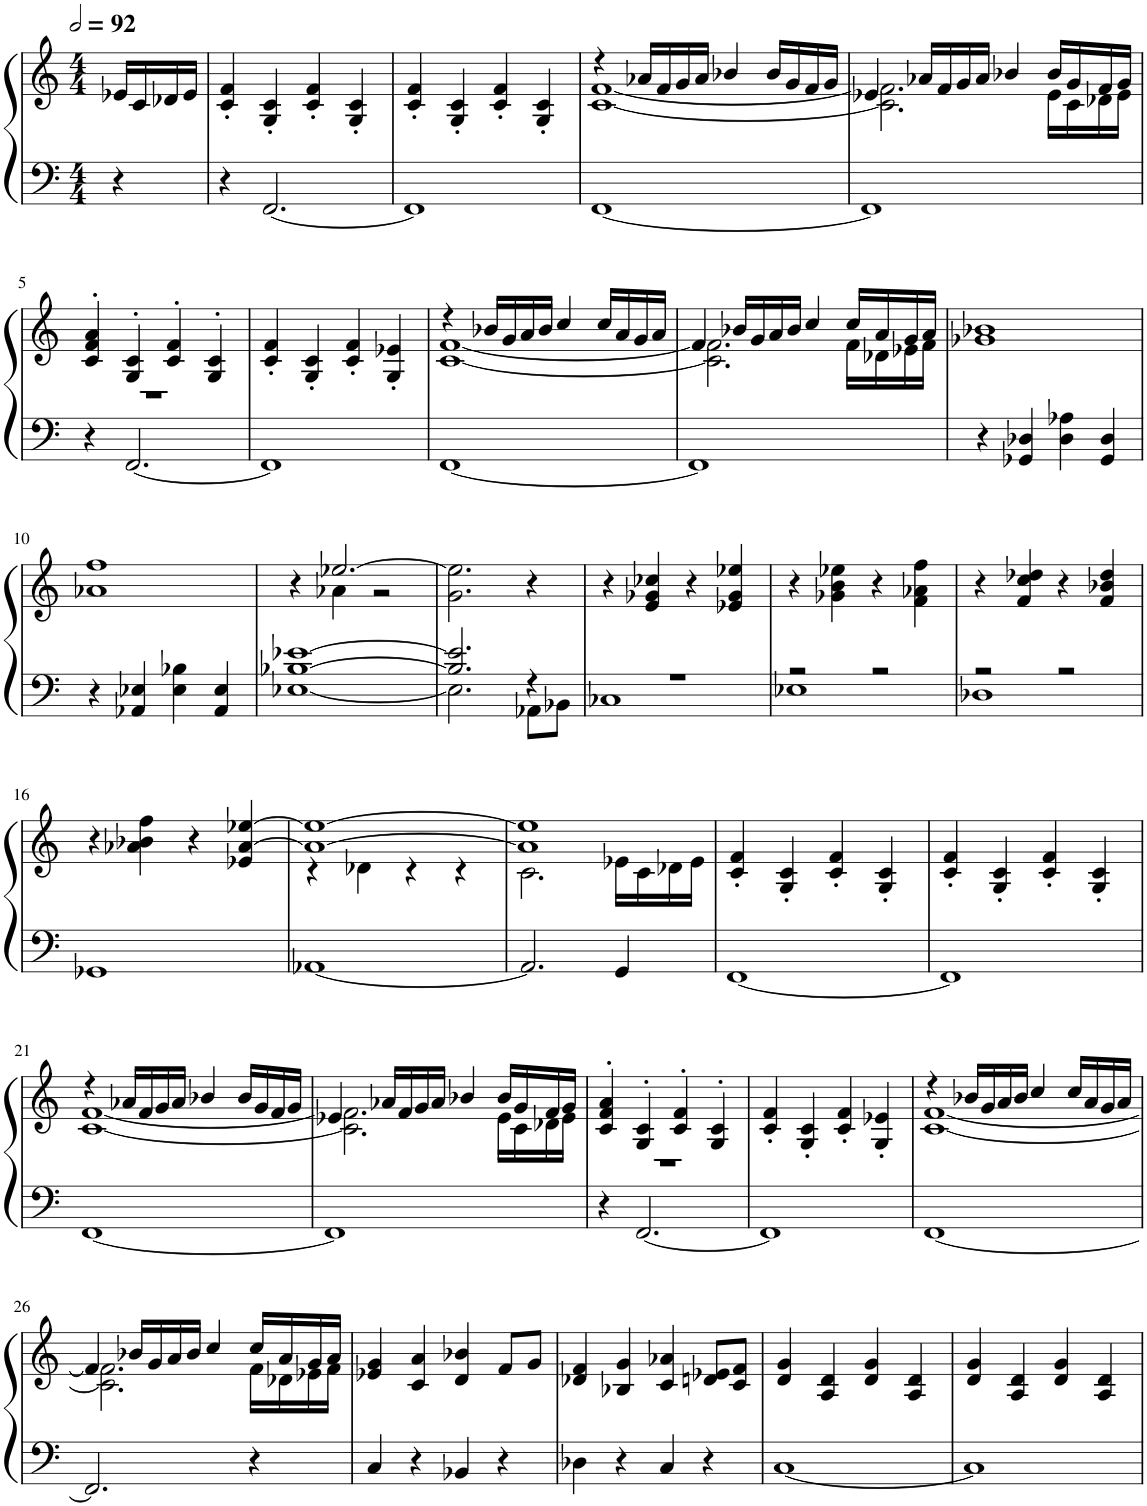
**kern	**kern
*part1	*part1
*staff2	*staff1
*I"Piano	*
*I'Pno.	*
*clefF4	*clefG2
*k[]	*k[]
*M4/4	*M4/4
*MM184	*MM184
=	=
4r	16e-X/LL
.	16c/
.	16d-X/
.	16e-/JJ
=1	=1
4r	4c/' 4f/'
[2.FF/	4G/' 4c/'
.	4c/' 4f/'
.	4G/' 4c/'
=2	=2
1FF]	4c/' 4f/'
.	4G/' 4c/'
.	4c/' 4f/'
.	4G/' 4c/'
=3	=3
*	*^
[1FF	4r	[1c [1f
.	16a-X/LL	.
.	16f/	.
.	16g/	.
.	16a-/JJ	.
.	4b-X/	.
.	16b-/LL	.
.	16g/	.
.	16f/	.
.	16g/JJ	.
=4	=4	=4
1FF]	4e-X/	2.c\] 2.f\]
.	16a-X/LL	.
.	16f/	.
.	16g/	.
.	16a-/JJ	.
.	4b-X/	.
.	16b-/LL	16e-\LL
.	16g/	16c\
.	16f/	16d-X\
.	16g/JJ	16e-\JJ
!!LO:LB:g=z	!!
=5	=5	=5
4r	4c/' 4f/' 4a/'	1r
[2.FF/	4G/' 4c/'	.
.	4c/' 4f/'	.
.	4G/' 4c/'	.
*	*v	*v
=6	=6
1FF]	4c/' 4f/'
.	4G/' 4c/'
.	4c/' 4f/'
.	4G/' 4e-X/'
=7	=7
*	*^
[1FF	4r	[1c [1f
.	16b-X/LL	.
.	16g/	.
.	16a/	.
.	16b-/JJ	.
.	4cc/	.
.	16cc/LL	.
.	16a/	.
.	16g/	.
.	16a/JJ	.
=8	=8	=8
1FF]	4f/	2.c\] 2.f\]
.	16b-X/LL	.
.	16g/	.
.	16a/	.
.	16b-/JJ	.
.	4cc/	.
.	16cc/LL	16f\LL
.	16a/	16d-X\
.	16g/	16e-X\
.	16a/JJ	16f\JJ
=9	=9	=9
4r	1b-X	1g-X
4GG-X/ 4D-X/	.	.
4D-\ 4A-X\	.	.
4GG-/ 4D-/	.	.
*	*v	*v
!!LO:LB:g=z
=10	=10
4r	1a-X 1ff
4AA-X/ 4E-X/	.
4E-\ 4B-X\	.
4AA-/ 4E-/	.
=11	=11
*	*^
[1E-X [1B-X [1e-X	4r	4ryy
.	[2.ee-X/	4a-X\
.	.	2r
*	*v	*v
=12	=12
*^	*
2.B-/] 2.e-/]	2.E-\]	2.g\ 2.ee-\]
4r	8AA-X\L	4r
.	8BB-X\J	.
=13	=13	=13
1r	1C-X	4r
.	.	4e/ 4g-X/ 4cc-X/
.	.	4r
.	.	4e-X/ 4g-/ 4ee-X/
=14	=14	=14
2r	1E-X	4r
.	.	4g-X\ 4b\ 4ee-X\
2r	.	4r
.	.	4f\ 4a-X\ 4ff\
=15	=15	=15
2r	1D-X	4r
.	.	4f/ 4cc/ 4dd-X/
2r	.	4r
.	.	4f/ 4b-X/ 4dd-/
*v	*v	*
!!LO:LB:g=z
=16	=16
1GG-X	4r
.	4a-X\ 4b-X\ 4ff\
.	4r
.	4e-X/ [4a-/ [4ee-X/
=17	=17
*	*^
[1AA-X	1a-_ 1ee-_	4r
.	.	4d-X\
.	.	4r
.	.	4r
=18	=18	=18
2.AA-/]	1a-] 1ee-]	2.c\
4GG/	.	16e-X\LL
.	.	16c\
.	.	16d-X\
.	.	16e-\JJ
*	*v	*v
=19	=19
[1FF	4c/' 4f/'
.	4G/' 4c/'
.	4c/' 4f/'
.	4G/' 4c/'
=20	=20
1FF]	4c/' 4f/'
.	4G/' 4c/'
.	4c/' 4f/'
.	4G/' 4c/'
!!LO:LB:g=z
=21	=21
*	*^
[1FF	4r	[1c [1f
.	16a-X/LL	.
.	16f/	.
.	16g/	.
.	16a-/JJ	.
.	4b-X/	.
.	16b-/LL	.
.	16g/	.
.	16f/	.
.	16g/JJ	.
=22	=22	=22
1FF]	4e-X/	2.c\] 2.f\]
.	16a-X/LL	.
.	16f/	.
.	16g/	.
.	16a-/JJ	.
.	4b-X/	.
.	16b-/LL	16e-\LL
.	16g/	16c\
.	16f/	16d-X\
.	16g/JJ	16e-\JJ
=23	=23	=23
4r	4c/' 4f/' 4a/'	1r
[2.FF/	4G/' 4c/'	.
.	4c/' 4f/'	.
.	4G/' 4c/'	.
*	*v	*v
=24	=24
1FF]	4c/' 4f/'
.	4G/' 4c/'
.	4c/' 4f/'
.	4G/' 4e-X/'
=25	=25
*	*^
[1FF	4r	[1c [1f
.	16b-X/LL	.
.	16g/	.
.	16a/	.
.	16b-/JJ	.
.	4cc/	.
.	16cc/LL	.
.	16a/	.
.	16g/	.
.	16a/JJ	.
!!LO:LB:g=z	!!
=26	=26	=26
2.FF/]	4f/	2.c\] 2.f\]
.	16b-X/LL	.
.	16g/	.
.	16a/	.
.	16b-/JJ	.
.	4cc/	.
4r	16cc/LL	16f\LL
.	16a/	16d-X\
.	16g/	16e-X\
.	16a/JJ	16f\JJ
*	*v	*v
=27	=27
4C/	4e-X/ 4g/
4r	4c/ 4a/
4BB-X/	4d/ 4b-X/
4r	8f/L
.	8g/J
=28	=28
4D-X\	4d-X/ 4f/
4r	4B-X/ 4g/
4C/	4c/ 4a-X/
4r	8dn/ 8e-X/L
.	8c/ 8f/J
=29	=29
[1C	4d/ 4g/
.	4A/ 4d/
.	4d/ 4g/
.	4A/ 4d/
=30	=30
1C]	4d/ 4g/
.	4A/ 4d/
.	4d/ 4g/
.	4A/ 4d/
=	=
*-	*-
